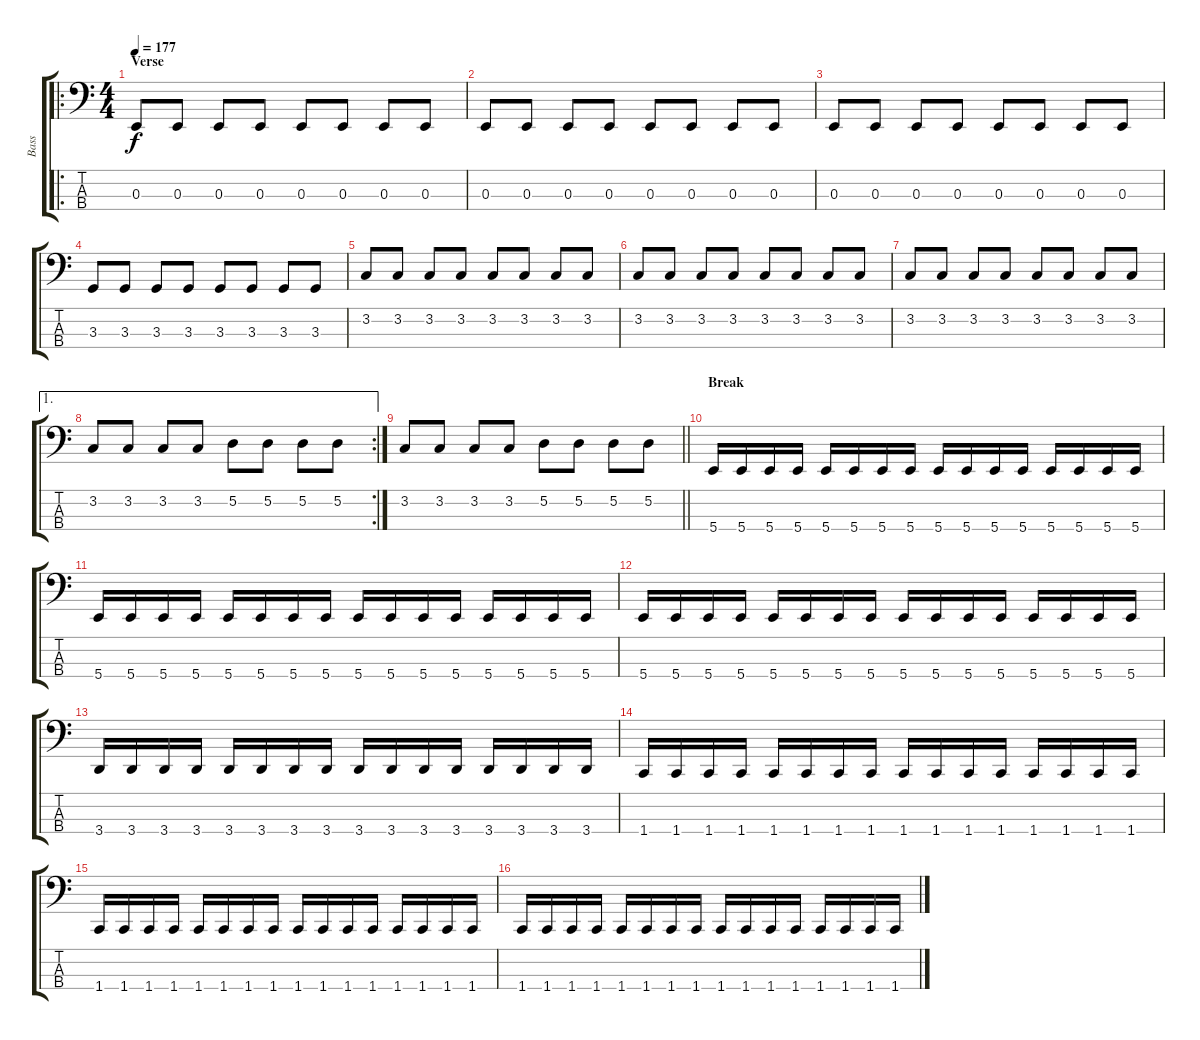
\track ("Bass" "Bass") {instrument electricbassfinger}
\staff {score tabs}
\tuning (D2 A1 E1 B0) {hide}
\ro
\ts (4 4)
\section ("" "Verse")
\tempo 177
\clef f4
\ks c
0.3.8{dy f} 0.3.8 0.3.8 0.3.8 0.3.8 0.3.8 0.3.8 0.3.8 |
0.3.8 0.3.8 0.3.8 0.3.8 0.3.8 0.3.8 0.3.8 0.3.8 |
0.3.8 0.3.8 0.3.8 0.3.8 0.3.8 0.3.8 0.3.8 0.3.8 |
3.3.8 3.3.8 3.3.8 3.3.8 3.3.8 3.3.8 3.3.8 3.3.8 |
3.2.8 3.2.8 3.2.8 3.2.8 3.2.8 3.2.8 3.2.8 3.2.8 |
3.2.8 3.2.8 3.2.8 3.2.8 3.2.8 3.2.8 3.2.8 3.2.8 |
3.2.8 3.2.8 3.2.8 3.2.8 3.2.8 3.2.8 3.2.8 3.2.8 |
\ae 1
\rc 2
3.2.8 3.2.8 3.2.8 3.2.8 5.2.8 5.2.8 5.2.8 5.2.8 |
\barLineRight lightlight
3.2.8 3.2.8 3.2.8 3.2.8 5.2.8 5.2.8 5.2.8 5.2.8 |
\section ("" "Break")
5.4.16 5.4.16 5.4.16 5.4.16 5.4.16 5.4.16 5.4.16 5.4.16 5.4.16 5.4.16 5.4.16 5.4.16 5.4.16 5.4.16 5.4.16 5.4.16 |
5.4.16 5.4.16 5.4.16 5.4.16 5.4.16 5.4.16 5.4.16 5.4.16 5.4.16 5.4.16 5.4.16 5.4.16 5.4.16 5.4.16 5.4.16 5.4.16 |
5.4.16 5.4.16 5.4.16 5.4.16 5.4.16 5.4.16 5.4.16 5.4.16 5.4.16 5.4.16 5.4.16 5.4.16 5.4.16 5.4.16 5.4.16 5.4.16 |
3.4.16 3.4.16 3.4.16 3.4.16 3.4.16 3.4.16 3.4.16 3.4.16 3.4.16 3.4.16 3.4.16 3.4.16 3.4.16 3.4.16 3.4.16 3.4.16 |
1.4.16 1.4.16 1.4.16 1.4.16 1.4.16 1.4.16 1.4.16 1.4.16 1.4.16 1.4.16 1.4.16 1.4.16 1.4.16 1.4.16 1.4.16 1.4.16 |
1.4.16 1.4.16 1.4.16 1.4.16 1.4.16 1.4.16 1.4.16 1.4.16 1.4.16 1.4.16 1.4.16 1.4.16 1.4.16 1.4.16 1.4.16 1.4.16 |
1.4.16 1.4.16 1.4.16 1.4.16 1.4.16 1.4.16 1.4.16 1.4.16 1.4.16 1.4.16 1.4.16 1.4.16 1.4.16 1.4.16 1.4.16 1.4.16
